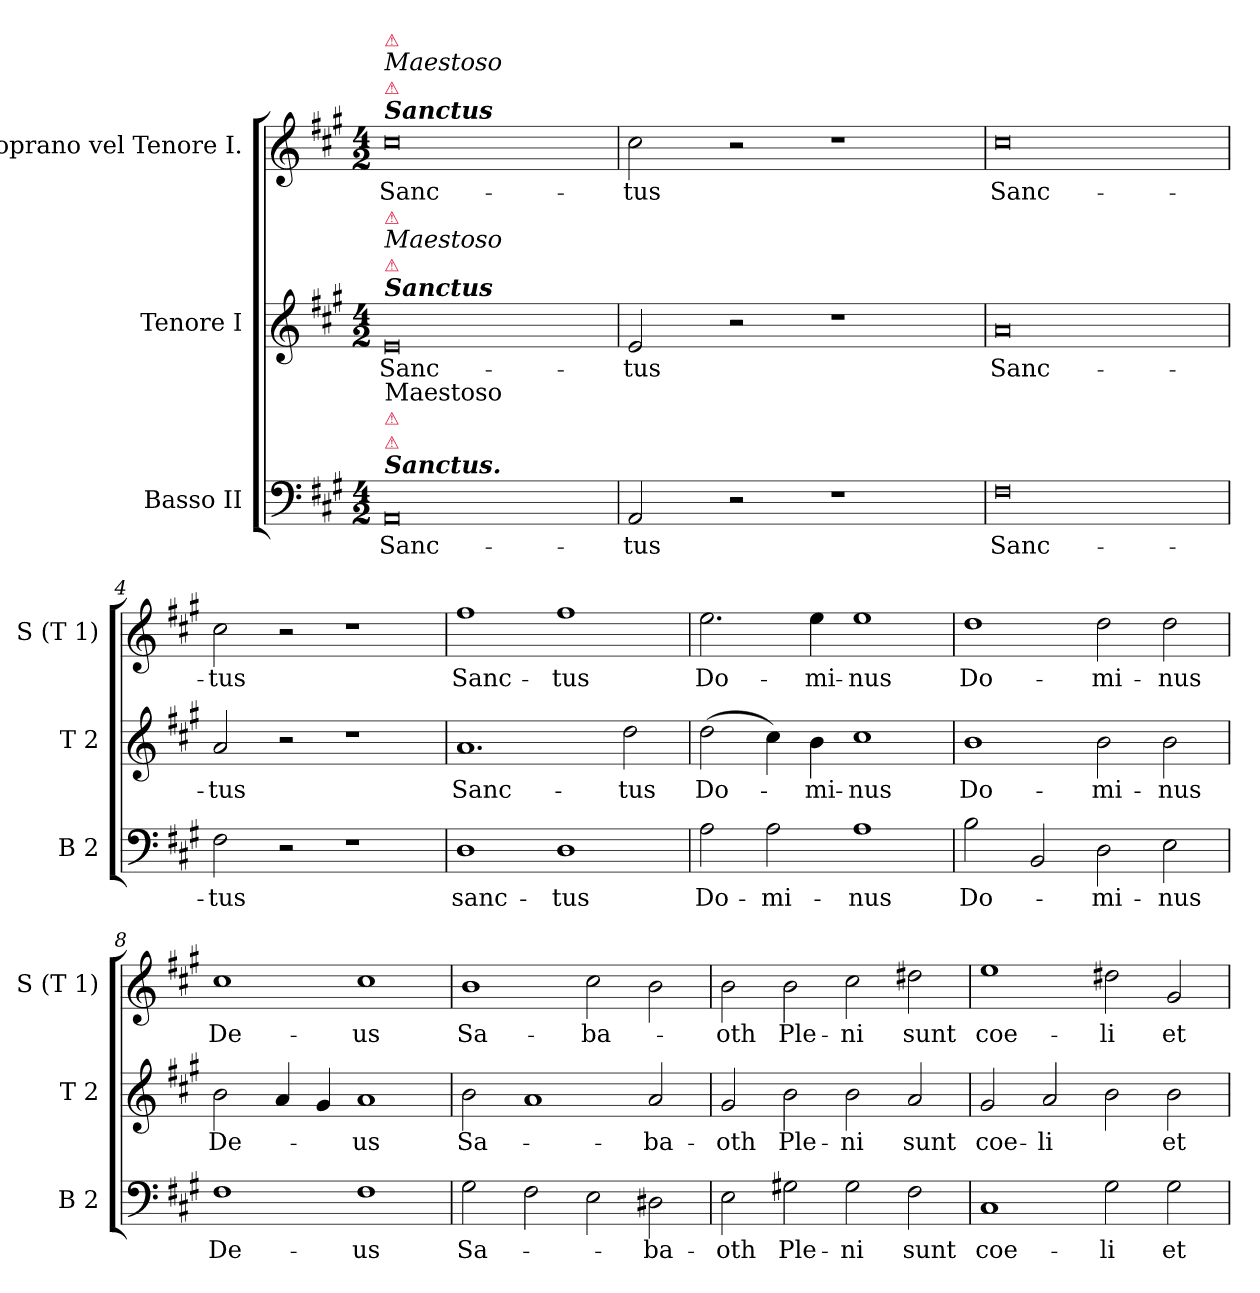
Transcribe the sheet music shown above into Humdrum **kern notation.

**kern	**text	**kern	**text	**kern	**text
*part3	*part3	*part2	*part2	*part1	*part1
*staff3	*staff3	*staff2	*staff2	*staff1	*staff1
*I"Basso II	*	*I"Tenore I	*	*I"Soprano vel Tenore I.	*
*I'B 2	*	*I'T 2	*	*I'S (T 1)	*
*clefF4	*	*clefG2	*	*clefG2	*
*k[f#c#g#]	*	*k[f#c#g#]	*	*k[f#c#g#]	*
*M4/2	*	*M4/2	*	*M4/2	*
=1	=1	=1	=1	=1	=1
!	!	!	!	!LO:TX:a:Bi:t=Sanctus	!
!	!	!	!	!LO:TX:a:color=crimson:t=⚠	!
!	!	!	!	!LO:TX:a:i:t=Maestoso	!
!	!	!	!	!LO:TX:a:color=crimson:t=⚠	!
!	!	!LO:TX:a:Bi:t=Sanctus	!	!	!
!	!	!LO:TX:a:color=crimson:t=⚠	!	!	!
!	!	!LO:TX:a:i:t=Maestoso	!	!	!
!	!	!LO:TX:a:color=crimson:t=⚠	!	!	!
!LO:TX:a:Bi:t=Sanctus.	!	!	!	!	!
!LO:TX:a:color=crimson:t=⚠	!	!	!	!	!
!LO:TX:a:color=crimson:t=⚠	!	!	!	!	!
!LO:TX:a:t=Maestoso	!	!	!	!	!
0AA	Sanc-	0e	Sanc-	0cc#	Sanc-
=2	=2	=2	=2	=2	=2
2AA/	-tus	2e/	-tus	2cc#\	-tus
2r	.	2r	.	2r	.
1r	.	1r	.	1r	.
=3	=3	=3	=3	=3	=3
0F#	Sanc-	0a	Sanc-	0cc#	Sanc-
=4	=4	=4	=4	=4	=4
2F#\	-tus	2a/	-tus	2cc#\	-tus
2r	.	2r	.	2r	.
1r	.	1r	.	1r	.
=5	=5	=5	=5	=5	=5
1D	sanc-	1.a	Sanc-	1ff#	Sanc-
1D	-tus	.	.	1ff#	-tus
.	.	2dd\	-tus	.	.
=6	=6	=6	=6	=6	=6
2A\	Do-	(>2dd\	Do-	2.ee\	Do-
2A\	-mi-	4cc#\)	.	.	.
.	.	4b\	-mi-	4ee\	-mi-
1A	-nus	1cc#	-nus	1ee	-nus
=7	=7	=7	=7	=7	=7
2B\	Do-	1b	Do-	1dd	Do-
2BB/	.	.	.	.	.
2D\	-mi-	2b\	-mi-	2dd\	-mi-
2E\	-nus	2b\	-nus	2dd\	-nus
=8	=8	=8	=8	=8	=8
1F#	De-	2b\	De-	1cc#	De-
.	.	4a/	.	.	.
.	.	4g#/	.	.	.
1F#	-us	1a	-us	1cc#	-us
=9	=9	=9	=9	=9	=9
2G#\	Sa-	2b\	Sa-	1b	Sa-
2F#\	.	1a	.	.	.
2E\	.	.	.	2cc#\	-ba-
2D#X\	-ba-	2a/	-ba-	2b\	.
=10	=10	=10	=10	=10	=10
2E\	-oth	2g#/	-oth	2b\	-oth
2G#X\	Ple-	2b\	Ple-	2b\	Ple-
2G#\	-ni	2b\	-ni	2cc#\	-ni
2F#\	sunt	2a/	sunt	2dd#X\	sunt
=11	=11	=11	=11	=11	=11
1C#	coe-	2g#/	coe-	1ee	coe-
.	.	2a/	-li	.	.
2G#\	-li	2b\	.	2dd#X\	-li
2G#\	et	2b\	et	2g#/	et
=	=	=	=	=	=
*-	*-	*-	*-	*-	*-
